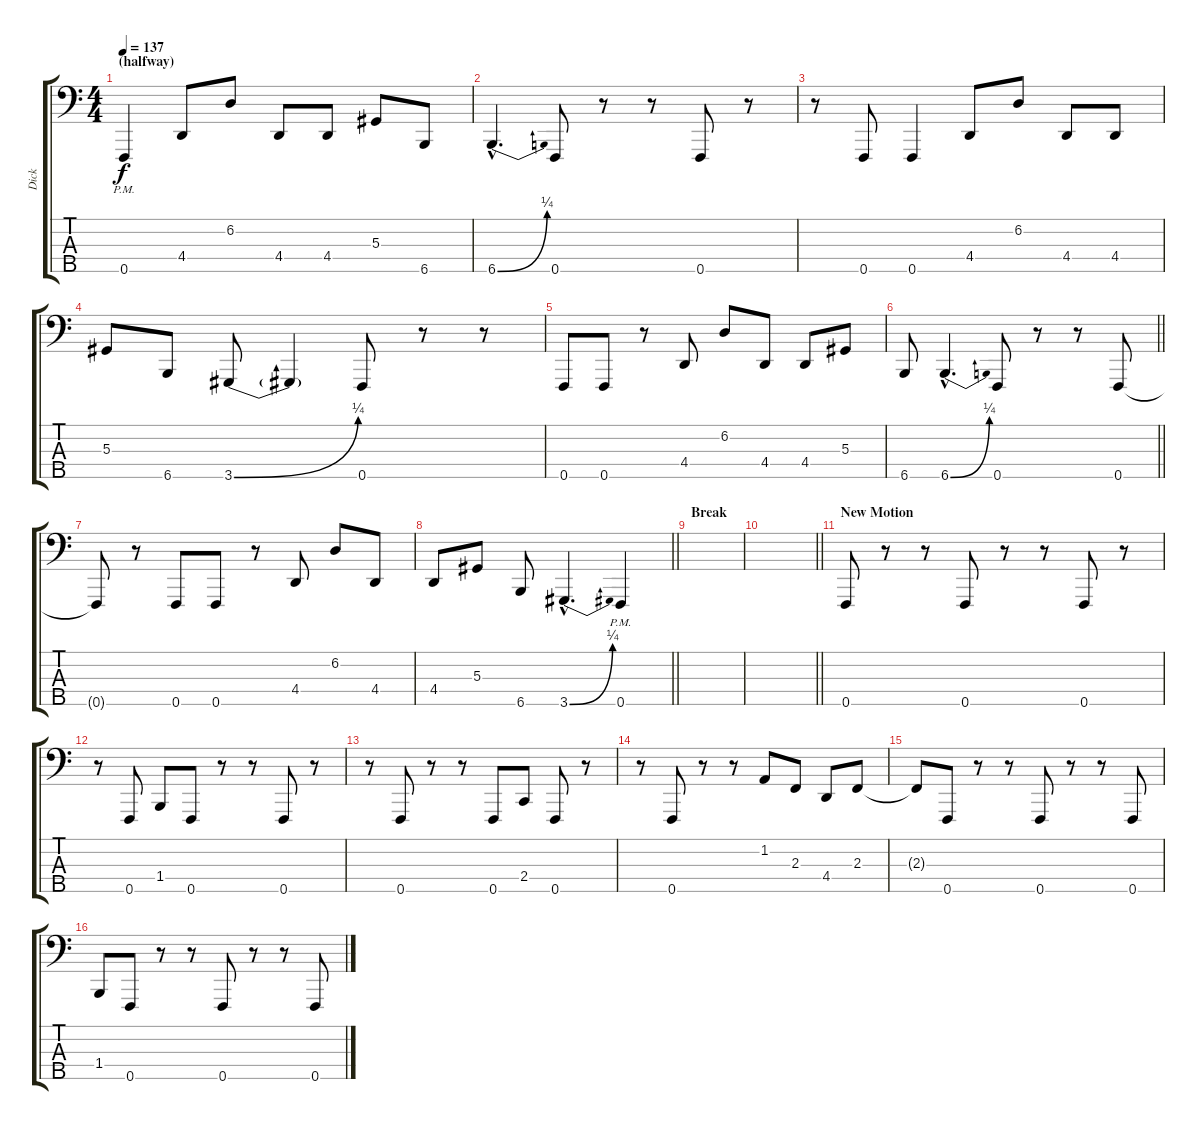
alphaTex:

\track ("Dick" "Dick") {instrument electricbasspick}
\staff {score tabs}
\tuning (Db2 Ab1 Eb1 Bb0 F0) {hide}
\ts (4 4)
\section ("" "(halfway)")
\tempo 137
\clef f4
\ks c
0.5{pm}.4{dy f} 4.4.8 6.2.8 4.4.8 4.4.8 5.3.8 6.5.8 |
6.5{be (bend 0 0 60 1) hac}.4{d} 0.5.8 r.8 r.8 0.5.8 r.8 |
r.8 0.5.8 0.5.4 4.4.8 6.2.8 4.4.8 4.4.8 |
5.3.8 6.5.8 3.5{be (bend 0 0 60 1)}.8 3.5{t}.4 0.5.8 r.8 r.8 |
0.5.8 0.5.8 r.8 4.4.8 6.2.8 4.4.8 4.4.8 5.3.8 |
\barLineRight lightlight
6.5.8 6.5{be (bend 0 0 60 1) hac}.4{d} 0.5.8 r.8 r.8 0.5.8 |
0.5{t}.8 r.8 0.5.8 0.5.8 r.8 4.4.8 6.2.8 4.4.8 |
\barLineRight lightlight
4.4.8 5.3.8 6.5.8 3.5{be (bend 0 0 60 1) hac}.4{d} 0.5{pm}.4 |
\section ("" "Break")
|
\barLineRight lightlight
|
\section ("" "New Motion")
0.5.8 r.8 r.8 0.5.8 r.8 r.8 0.5.8 r.8 |
r.8 0.5.8 1.4.8 0.5.8 r.8 r.8 0.5.8 r.8 |
r.8 0.5.8 r.8 r.8 0.5.8 2.4.8 0.5.8 r.8 |
r.8 0.5.8 r.8 r.8 1.2.8 2.3.8 4.4.8 2.3.8 |
2.3{t}.8 0.5.8 r.8 r.8 0.5.8 r.8 r.8 0.5.8 |
1.4.8 0.5.8 r.8 r.8 0.5.8 r.8 r.8 0.5.8
